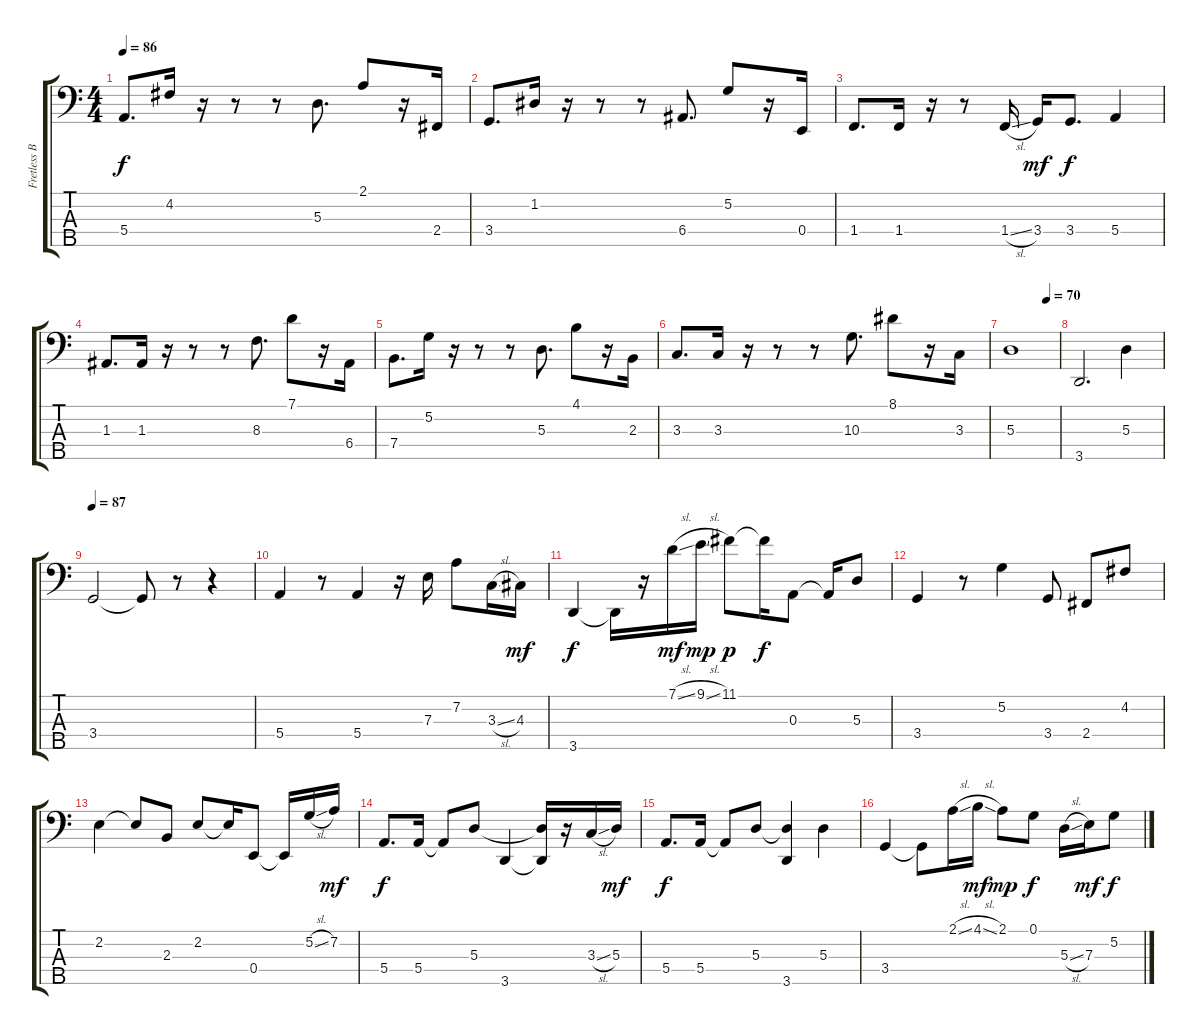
\track ("Fretless Bass" "Fretless B") {instrument electricbassfinger}
\staff {score tabs}
\tuning (G2 D2 A1 E1 B0) {hide}
\ts (4 4)
\tempo 86
\clef f4
\ks c
5.4.8{d dy f} 4.2.16 r.16 r.8 r.8 5.3.8{d} 2.1.8 r.16 2.4.16 |
3.4.8{d} 1.2.16 r.16 r.8 r.8 6.4.8{d} 5.2.8 r.16 0.4.16 |
1.4.8{d} 1.4.16 r.16 r.8 1.4{sl}.16 3.4.16{dy mf} 3.4.8{d dy f} 5.4.4 |
1.3.8{d} 1.3.16 r.16 r.8 r.8 8.3.8{d} 7.1.8 r.16 6.4.16 |
7.4.8{d} 5.2.16 r.16 r.8 r.8 5.3.8{d} 4.1.8 r.16 2.3.16 |
3.3.8{d} 3.3.16 r.16 r.8 r.8 10.3.8{d} 8.1.8 r.16 3.3.16 |
\tempo (70 0.75)
5.3.1 |
3.5.2{d} 5.3.4 |
\tempo 87
3.4.2 3.4{t}.8 r.8 r.4 |
5.4.4 r.8 5.4.4 r.16 7.3.16 7.2.8 3.3{sl}.16 4.3.16{dy mf} |
3.5.4{dy f} 3.5{t}.16 r.16 7.1{sl}.16{dy mf} 9.1{sl}.16{dy mp} 11.1.8{dy p} 11.1{t}.16{dy f} 0.3.8 0.3{t}.16 5.3.8 |
3.4.4 r.8 5.2.4 3.4.8 2.4.8 4.2.8 |
2.2.4 2.2{t}.8 2.3.8 2.2.8 2.2{t}.16 0.4.8 0.4{t}.16 5.2{sl}.16 7.2.16{dy mf} |
5.4.8{d dy f} 5.4.16 5.4{t}.8 5.3.8 3.5.4 (5.3{t} 3.5{t}).16 r.16 3.3{sl}.16 5.3.16{dy mf} |
5.4.8{d dy f} 5.4.16 5.4{t}.8 5.3.8 (5.3{t} 3.5).4 5.3.4 |
3.4.4 3.4{t}.8 2.1{sl}.16 4.1{sl}.16{dy mf} 2.1.8{dy mp} 0.1.8{dy f} 5.3{sl}.16 7.3.16{dy mf} 5.2.8{dy f}
